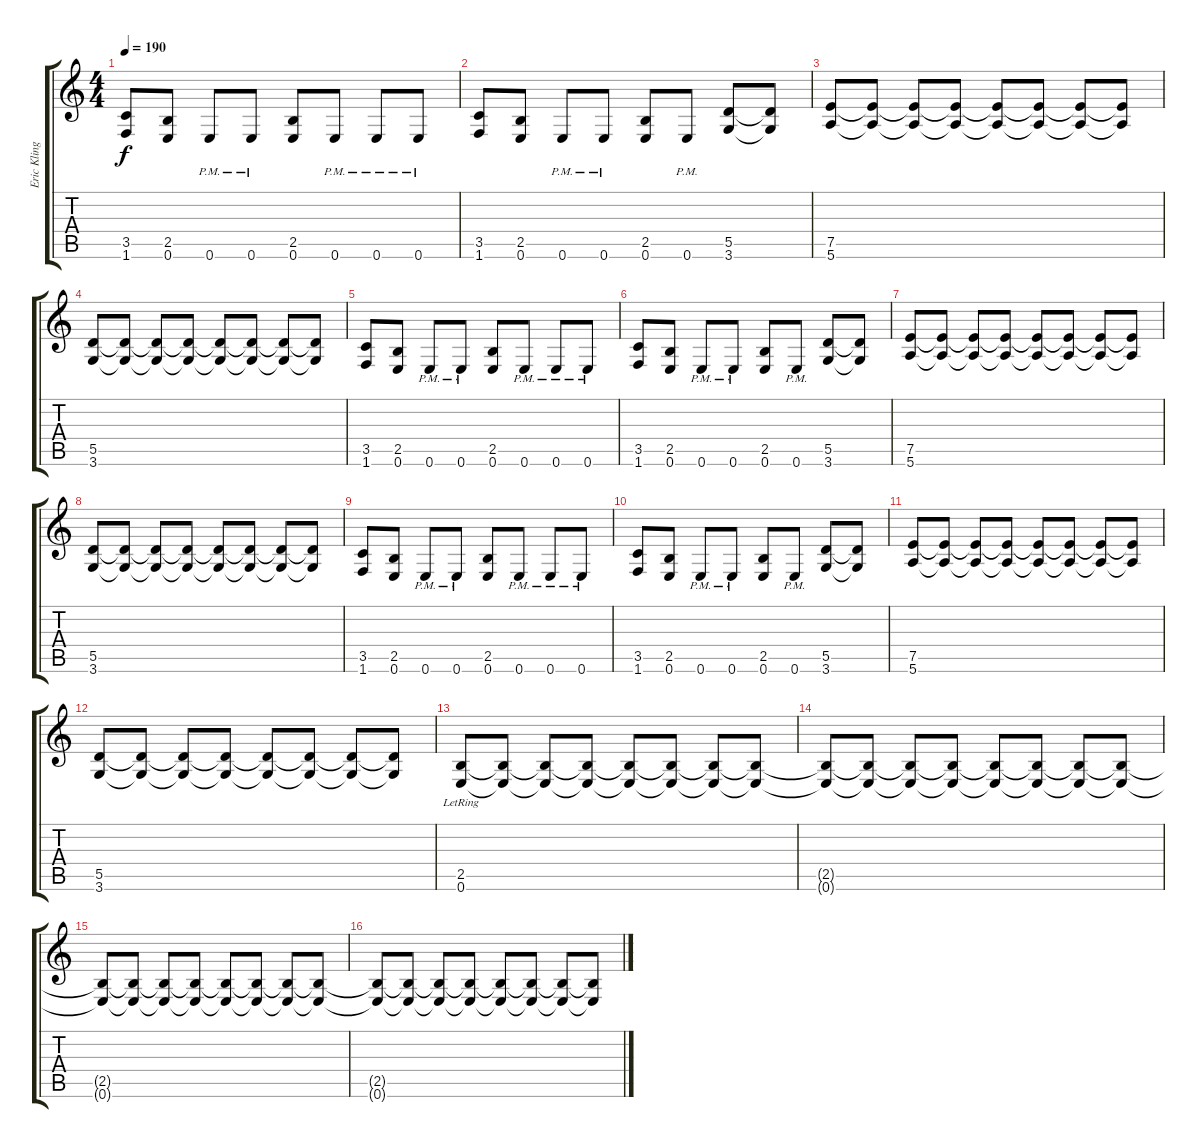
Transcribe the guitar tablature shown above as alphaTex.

\track ("Eric Klinger" "Eric Kling") {instrument distortionguitar}
\staff {score tabs}
\tuning (E4 B3 G3 D3 A2 E2) {hide}
\ts (4 4)
\tempo 190
\clef g2
\ks c
(3.5 1.6).8{dy f} (2.5 0.6).8 0.6{pm}.8 0.6{pm}.8 (2.5 0.6).8 0.6{pm}.8 0.6{pm}.8 0.6{pm}.8 |
(3.5 1.6).8 (2.5 0.6).8 0.6{pm}.8 0.6{pm}.8 (2.5 0.6).8 0.6{pm}.8 (5.5 3.6).8 (5.5{t} 3.6{t}).8 |
(7.5 5.6).8 (7.5{t} 5.6{t}).8 (7.5{t} 5.6{t}).8 (7.5{t} 5.6{t}).8 (7.5{t} 5.6{t}).8 (7.5{t} 5.6{t}).8 (7.5{t} 5.6{t}).8 (7.5{t} 5.6{t}).8 |
(5.5 3.6).8 (5.5{t} 3.6{t}).8 (5.5{t} 3.6{t}).8 (5.5{t} 3.6{t}).8 (5.5{t} 3.6{t}).8 (5.5{t} 3.6{t}).8 (5.5{t} 3.6{t}).8 (5.5{t} 3.6{t}).8 |
(3.5 1.6).8 (2.5 0.6).8 0.6{pm}.8 0.6{pm}.8 (2.5 0.6).8 0.6{pm}.8 0.6{pm}.8 0.6{pm}.8 |
(3.5 1.6).8 (2.5 0.6).8 0.6{pm}.8 0.6{pm}.8 (2.5 0.6).8 0.6{pm}.8 (5.5 3.6).8 (5.5{t} 3.6{t}).8 |
(7.5 5.6).8 (7.5{t} 5.6{t}).8 (7.5{t} 5.6{t}).8 (7.5{t} 5.6{t}).8 (7.5{t} 5.6{t}).8 (7.5{t} 5.6{t}).8 (7.5{t} 5.6{t}).8 (7.5{t} 5.6{t}).8 |
(5.5 3.6).8 (5.5{t} 3.6{t}).8 (5.5{t} 3.6{t}).8 (5.5{t} 3.6{t}).8 (5.5{t} 3.6{t}).8 (5.5{t} 3.6{t}).8 (5.5{t} 3.6{t}).8 (5.5{t} 3.6{t}).8 |
(3.5 1.6).8 (2.5 0.6).8 0.6{pm}.8 0.6{pm}.8 (2.5 0.6).8 0.6{pm}.8 0.6{pm}.8 0.6{pm}.8 |
(3.5 1.6).8 (2.5 0.6).8 0.6{pm}.8 0.6{pm}.8 (2.5 0.6).8 0.6{pm}.8 (5.5 3.6).8 (5.5{t} 3.6{t}).8 |
(7.5 5.6).8 (7.5{t} 5.6{t}).8 (7.5{t} 5.6{t}).8 (7.5{t} 5.6{t}).8 (7.5{t} 5.6{t}).8 (7.5{t} 5.6{t}).8 (7.5{t} 5.6{t}).8 (7.5{t} 5.6{t}).8 |
(5.5 3.6).8 (5.5{t} 3.6{t}).8 (5.5{t} 3.6{t}).8 (5.5{t} 3.6{t}).8 (5.5{t} 3.6{t}).8 (5.5{t} 3.6{t}).8 (5.5{t} 3.6{t}).8 (5.5{t} 3.6{t}).8 |
(2.5{lr} 0.6{lr}).8 (2.5{t} 0.6{t}).8 (2.5{t} 0.6{t}).8 (2.5{t} 0.6{t}).8 (2.5{t} 0.6{t}).8 (2.5{t} 0.6{t}).8 (2.5{t} 0.6{t}).8 (2.5{t} 0.6{t}).8 |
(2.5{t} 0.6{t}).8 (2.5{t} 0.6{t}).8 (2.5{t} 0.6{t}).8 (2.5{t} 0.6{t}).8 (2.5{t} 0.6{t}).8 (2.5{t} 0.6{t}).8 (2.5{t} 0.6{t}).8 (2.5{t} 0.6{t}).8 |
(2.5{t} 0.6{t}).8 (2.5{t} 0.6{t}).8 (2.5{t} 0.6{t}).8 (2.5{t} 0.6{t}).8 (2.5{t} 0.6{t}).8 (2.5{t} 0.6{t}).8 (2.5{t} 0.6{t}).8 (2.5{t} 0.6{t}).8 |
(2.5{t} 0.6{t}).8 (2.5{t} 0.6{t}).8 (2.5{t} 0.6{t}).8 (2.5{t} 0.6{t}).8 (2.5{t} 0.6{t}).8 (2.5{t} 0.6{t}).8 (2.5{t} 0.6{t}).8 (2.5{t} 0.6{t}).8
